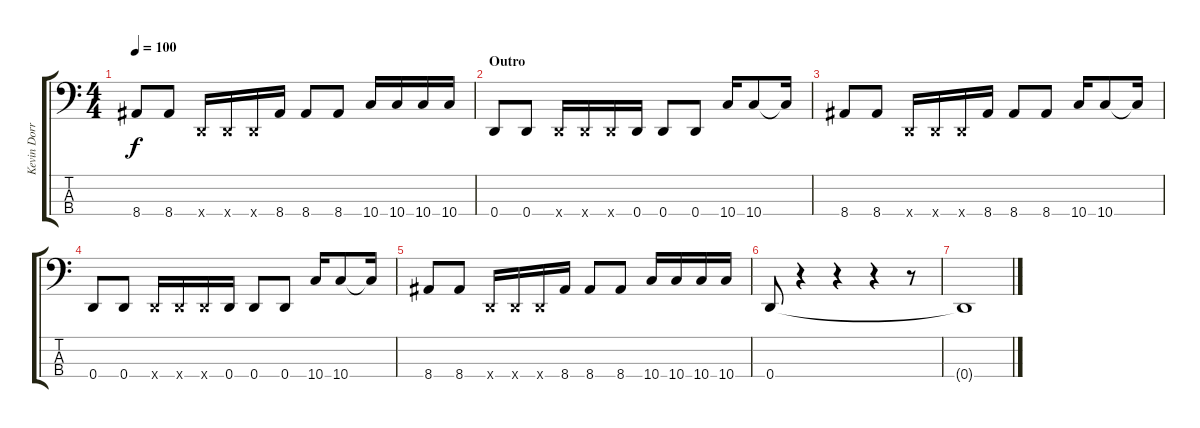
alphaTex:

\track ("Kevin Dorr" "Kevin Dorr") {instrument electricbasspick}
\staff {score tabs}
\tuning (G2 D2 A1 D1) {hide}
\ts (4 4)
\tempo 100
\clef f4
\ks c
8.4.8{dy f} 8.4.8 0.4{x}.16 0.4{x}.16 0.4{x}.16 8.4.16 8.4.8 8.4.8 10.4.16 10.4.16 10.4.16 10.4.16 |
\section ("" "Outro")
0.4.8 0.4.8 0.4{x}.16 0.4{x}.16 0.4{x}.16 0.4.16 0.4.8 0.4.8 10.4.16 10.4.8 10.4{t}.16 |
8.4.8 8.4.8 0.4{x}.16 0.4{x}.16 0.4{x}.16 8.4.16 8.4.8 8.4.8 10.4.16 10.4.8 10.4{t}.16 |
0.4.8 0.4.8 0.4{x}.16 0.4{x}.16 0.4{x}.16 0.4.16 0.4.8 0.4.8 10.4.16 10.4.8 10.4{t}.16 |
8.4.8 8.4.8 0.4{x}.16 0.4{x}.16 0.4{x}.16 8.4.16 8.4.8 8.4.8 10.4.16 10.4.16 10.4.16 10.4.16 |
0.4.8 r.4 r.4 r.4 r.8 |
0.4{t}.1
